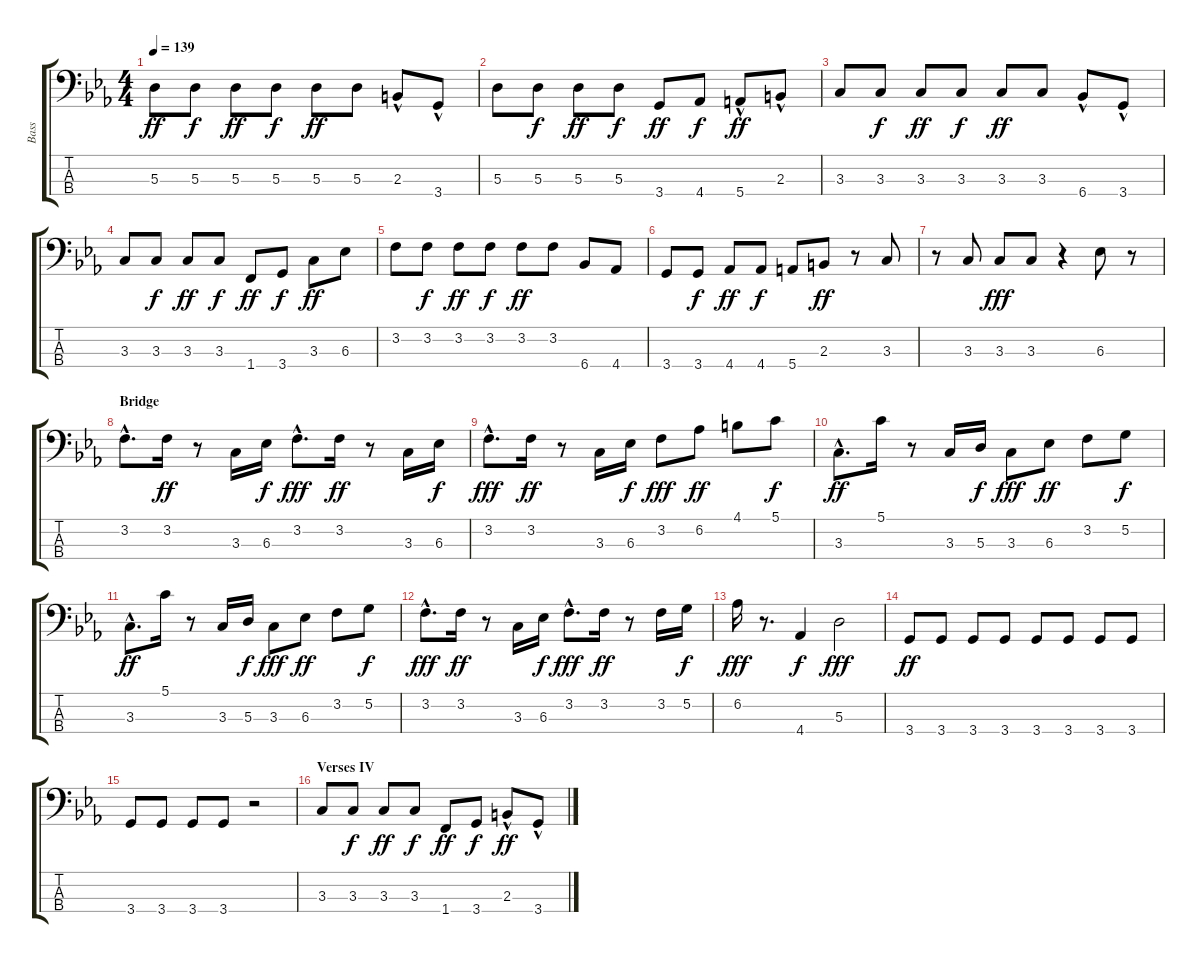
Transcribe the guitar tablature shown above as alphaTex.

\track ("Bass" "Bass") {instrument slapbass1}
\staff {score tabs}
\tuning (G2 D2 A1 E1) {hide}
\ts (4 4)
\tempo 139
\clef f4
\ks cminor
5.3.8{dy ff} 5.3.8{dy f} 5.3.8{dy ff} 5.3.8{dy f} 5.3.8{dy ff} 5.3.8 2.3{hac}.8 3.4{hac}.8 |
5.3.8 5.3.8{dy f} 5.3.8{dy ff} 5.3.8{dy f} 3.4.8{dy ff} 4.4.8{dy f} 5.4{hac}.8{dy ff} 2.3{hac}.8 |
3.3.8 3.3.8{dy f} 3.3.8{dy ff} 3.3.8{dy f} 3.3.8{dy ff} 3.3.8 6.4{hac}.8 3.4{hac}.8 |
3.3.8 3.3.8{dy f} 3.3.8{dy ff} 3.3.8{dy f} 1.4.8{dy ff} 3.4.8{dy f} 3.3.8{dy ff} 6.3.8 |
3.2.8 3.2.8{dy f} 3.2.8{dy ff} 3.2.8{dy f} 3.2.8{dy ff} 3.2.8 6.4.8 4.4.8 |
3.4.8 3.4.8{dy f} 4.4.8{dy ff} 4.4.8{dy f} 5.4.8 2.3.8{dy ff} r.8 3.3.8 |
r.8 3.3.8 3.3.8{dy fff} 3.3.8 r.4 6.3.8 r.8 |
\section ("" "Bridge")
3.2{hac}.8{d} 3.2.16{dy ff} r.8 3.3.16 6.3.16{dy f} 3.2{hac}.8{d dy fff} 3.2.16{dy ff} r.8 3.3.16 6.3.16{dy f} |
3.2{hac}.8{d dy fff} 3.2.16{dy ff} r.8 3.3.16 6.3.16{dy f} 3.2.8{dy fff} 6.2.8{dy ff} 4.1.8 5.1.8{dy f} |
3.3{hac}.8{d dy ff} 5.1.16 r.8 3.3.16 5.3.16{dy f} 3.3.8{dy fff} 6.3.8{dy ff} 3.2.8 5.2.8{dy f} |
3.3{hac}.8{d dy ff} 5.1.16 r.8 3.3.16 5.3.16{dy f} 3.3.8{dy fff} 6.3.8{dy ff} 3.2.8 5.2.8{dy f} |
3.2{hac}.8{d dy fff} 3.2.16{dy ff} r.8 3.3.16 6.3.16{dy f} 3.2{hac}.8{d dy fff} 3.2.16{dy ff} r.8 3.2.16 5.2.16{dy f} |
6.2.16{dy fff} r.8{d} 4.4.4{dy f} 5.3.2{dy fff} |
3.4.8{dy ff} 3.4.8 3.4.8 3.4.8 3.4.8 3.4.8 3.4.8 3.4.8 |
3.4.8 3.4.8 3.4.8 3.4.8 r.2 |
\section ("" "Verses IV")
3.3.8 3.3.8{dy f} 3.3.8{dy ff} 3.3.8{dy f} 1.4.8{dy ff} 3.4.8{dy f} 2.3{hac}.8{dy ff} 3.4{hac}.8
